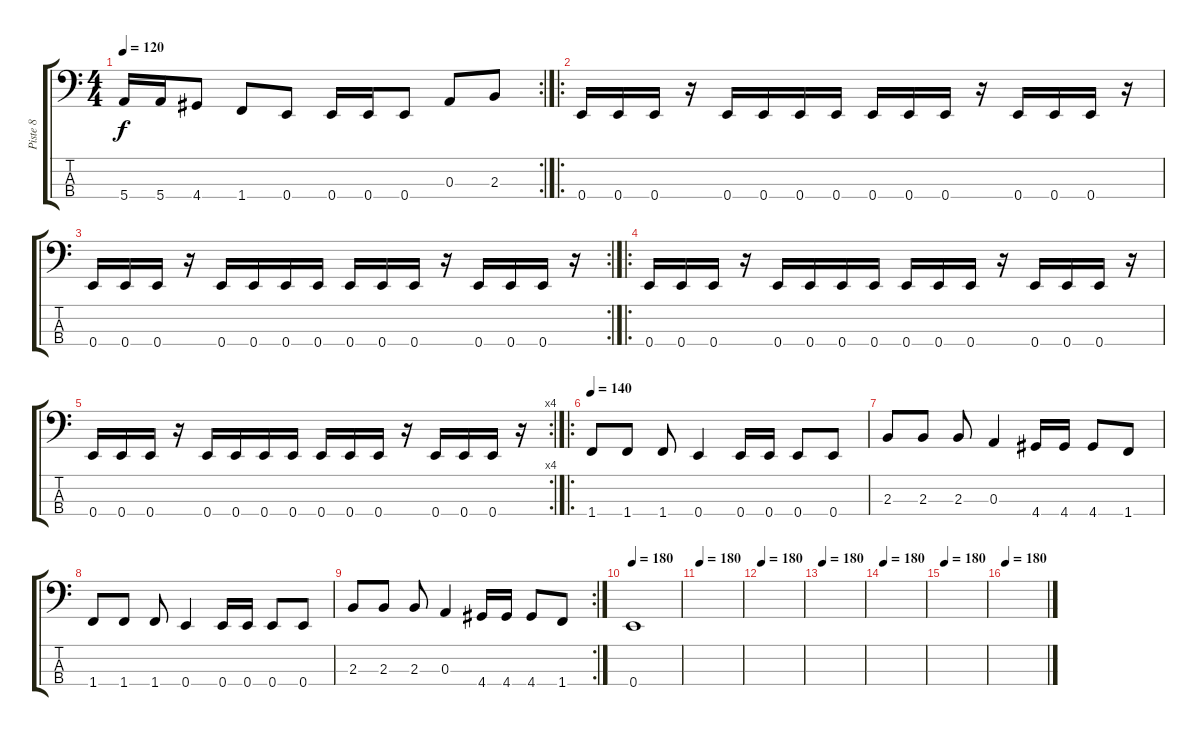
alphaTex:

\track ("Piste 8" "Piste 8") {instrument electricbasspick}
\staff {score tabs}
\tuning (G2 D2 A1 E1) {hide}
\rc 2
\ts (4 4)
\tempo 120
\clef f4
\ks c
5.4.16{dy f} 5.4.16 4.4.8 1.4.8 0.4.8 0.4.16 0.4.16 0.4.8 0.3.8 2.3.8 |
\ro
0.4.16 0.4.16 0.4.16 r.16 0.4.16 0.4.16 0.4.16 0.4.16 0.4.16 0.4.16 0.4.16 r.16 0.4.16 0.4.16 0.4.16 r.16 |
\rc 2
0.4.16 0.4.16 0.4.16 r.16 0.4.16 0.4.16 0.4.16 0.4.16 0.4.16 0.4.16 0.4.16 r.16 0.4.16 0.4.16 0.4.16 r.16 |
\ro
0.4.16 0.4.16 0.4.16 r.16 0.4.16 0.4.16 0.4.16 0.4.16 0.4.16 0.4.16 0.4.16 r.16 0.4.16 0.4.16 0.4.16 r.16 |
\rc 4
0.4.16 0.4.16 0.4.16 r.16 0.4.16 0.4.16 0.4.16 0.4.16 0.4.16 0.4.16 0.4.16 r.16 0.4.16 0.4.16 0.4.16 r.16 |
\ro
\tempo 140
1.4.8 1.4.8 1.4.8 0.4.4 0.4.16 0.4.16 0.4.8 0.4.8 |
2.3.8 2.3.8 2.3.8 0.3.4 4.4.16 4.4.16 4.4.8 1.4.8 |
1.4.8 1.4.8 1.4.8 0.4.4 0.4.16 0.4.16 0.4.8 0.4.8 |
\rc 2
2.3.8 2.3.8 2.3.8 0.3.4 4.4.16 4.4.16 4.4.8 1.4.8 |
\tempo 180
0.4.1 |
\tempo 180
|
\tempo 180
|
\tempo 180
|
\tempo 180
|
\tempo 180
|
\tempo 180
